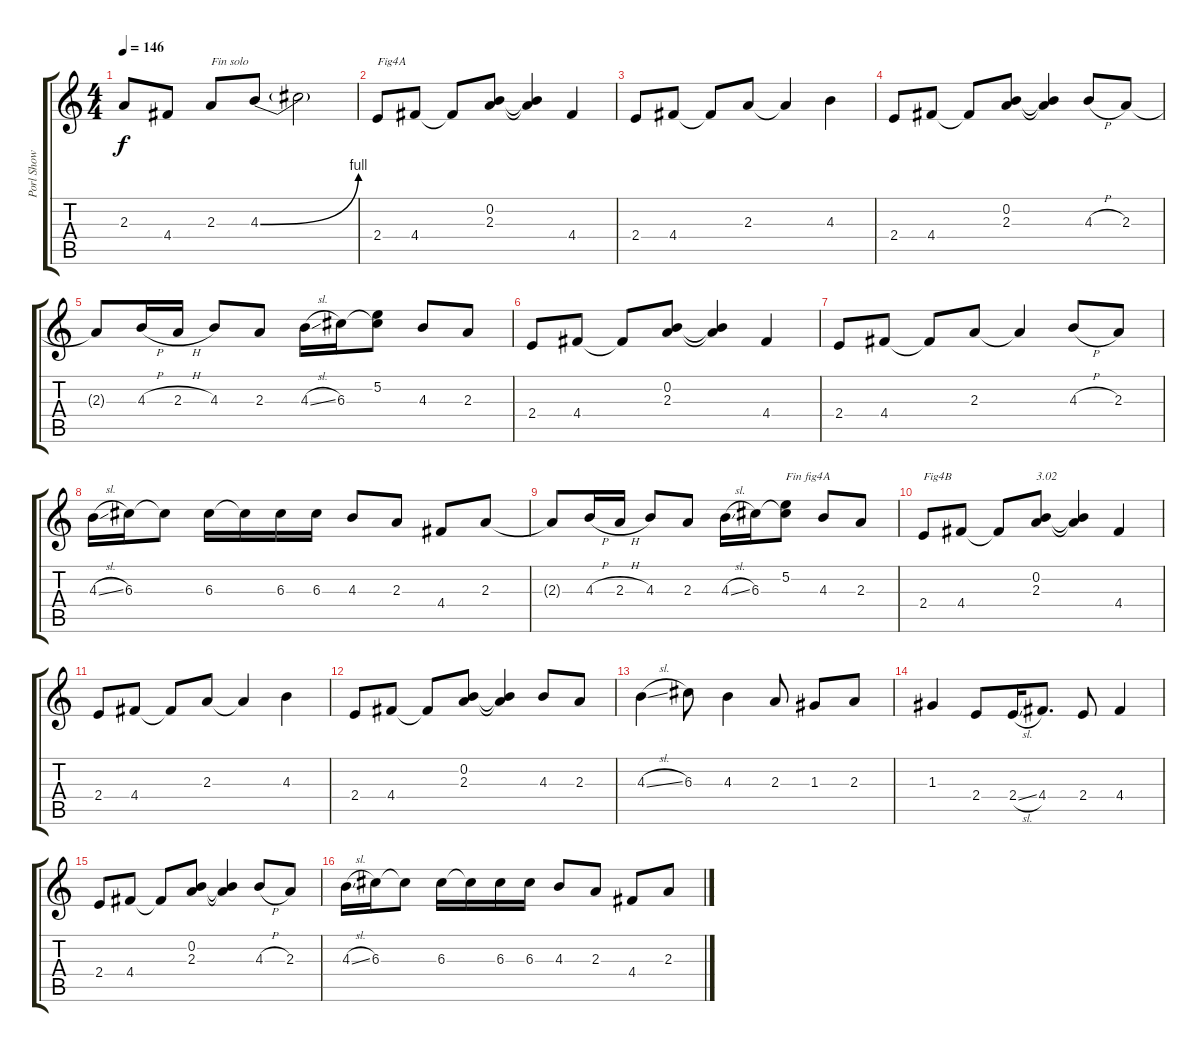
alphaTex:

\track ("Porl Show" "Porl Show") {instrument distortionguitar}
\staff {score tabs}
\tuning (E4 B3 G3 D3 A2 E2) {hide}
\ts (4 4)
\tempo 146
\clef g2
\ks c
2.3.8{dy f} 4.4.8 2.3.8{txt "Fin solo"} 4.3{be (bend 0 0 60 4)}.8 4.3{t}.2 |
2.4.8{txt "Fig4A" balance 4} 4.4.8 4.4{t}.8 (0.2 2.3).8 (0.2{t} 2.3{t}).4 4.4.4 |
2.4.8 4.4.8 4.4{t}.8 2.3.8 2.3{t}.4 4.3.4 |
2.4.8 4.4.8 4.4{t}.8 (0.2 2.3).8 (0.2{t} 2.3{t}).4 4.3{h}.8 2.3.8 |
2.3{t}.8 4.3{h}.16 2.3{h}.16 4.3.8 2.3.8 4.3{sl}.16 6.3.16 (5.2 6.3{t}).8 4.3.8 2.3.8 |
2.4.8 4.4.8 4.4{t}.8 (0.2 2.3).8 (0.2{t} 2.3{t}).4 4.4.4 |
2.4.8 4.4.8 4.4{t}.8 2.3.8 2.3{t}.4 4.3{h}.8 2.3.8 |
4.3{sl}.16 6.3.16 6.3{t}.8 6.3.16 6.3{t}.16 6.3.16 6.3.16 4.3.8 2.3.8 4.4.8 2.3.8 |
2.3{t}.8 4.3{h}.16 2.3{h}.16 4.3.8 2.3.8 4.3{sl}.16 6.3.16 (5.2 6.3{t}).8{txt "Fin fig4A"} 4.3.8 2.3.8 |
2.4.8{txt "Fig4B"} 4.4.8 4.4{t}.8 (0.2 2.3).8{txt "3.02"} (0.2{t} 2.3{t}).4 4.4.4 |
2.4.8 4.4.8 4.4{t}.8 2.3.8 2.3{t}.4 4.3.4 |
2.4.8 4.4.8 4.4{t}.8 (0.2 2.3).8 (0.2{t} 2.3{t}).4 4.3.8 2.3.8 |
4.3{sl}.4 6.3.8 4.3.4 2.3.8 1.3.8 2.3.8 |
1.3.4 2.4.8 2.4{sl}.16 4.4.8{d} 2.4.8 4.4.4 |
2.4.8 4.4.8 4.4{t}.8 (0.2 2.3).8 (0.2{t} 2.3{t}).4 4.3{h}.8 2.3.8 |
4.3{sl}.16 6.3.16 6.3{t}.8 6.3.16 6.3{t}.16 6.3.16 6.3.16 4.3.8 2.3.8 4.4.8 2.3.8
